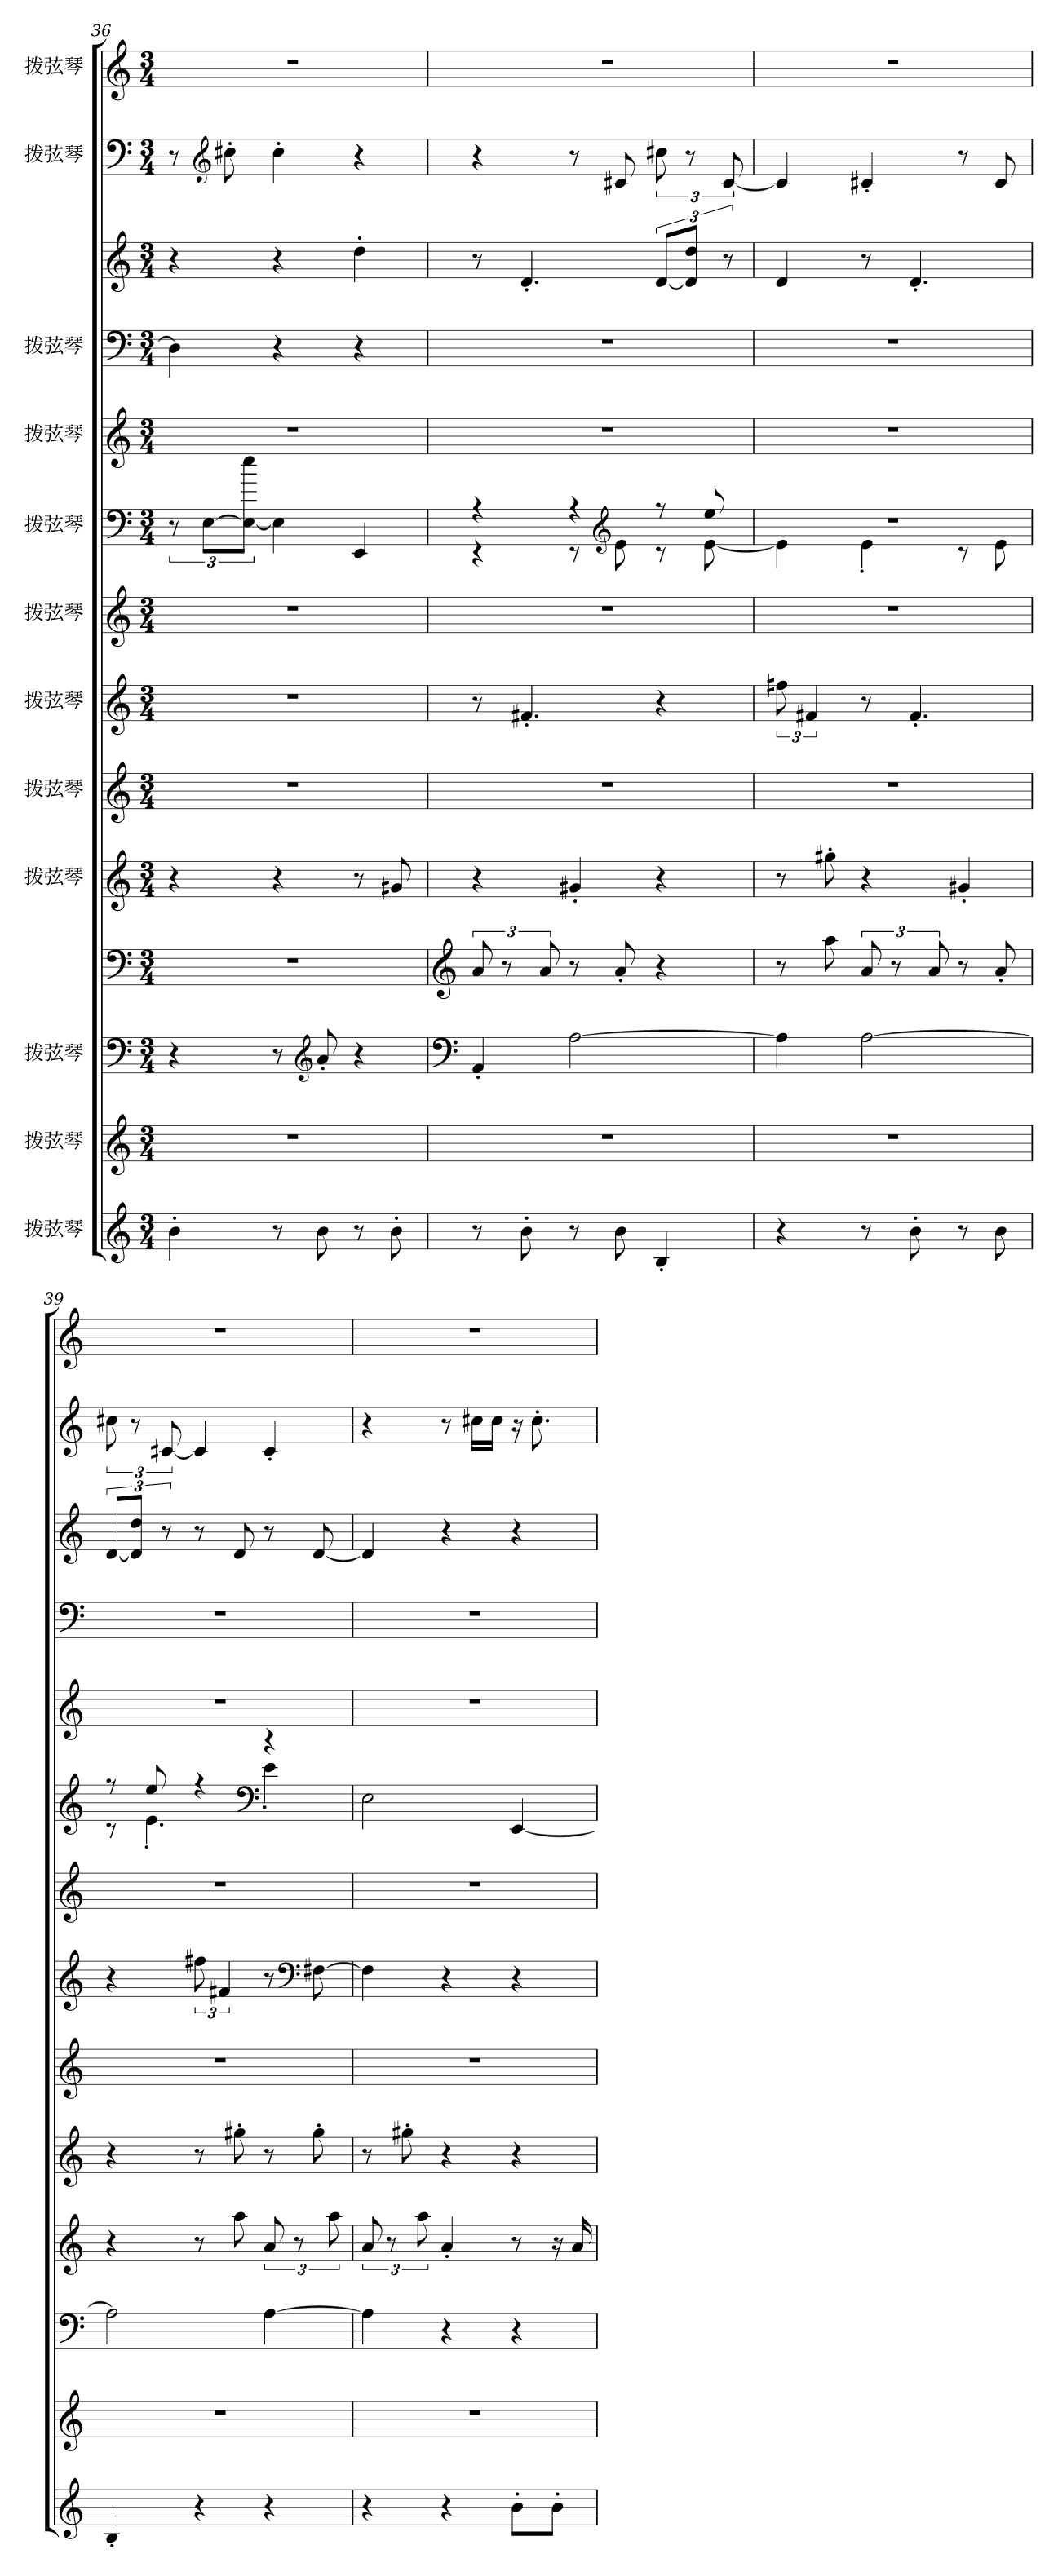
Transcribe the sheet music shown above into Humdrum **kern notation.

**kern	**kern	**kern	**kern	**kern	**kern	**kern	**kern	**kern	**kern	**kern	**kern	**kern	**kern
*part12	*part11	*part10	*part10	*part9	*part8	*part7	*part6	*part5	*part4	*part3	*part3	*part2	*part1
*staff14	*staff13	*staff12	*staff11	*staff10	*staff9	*staff8	*staff7	*staff6	*staff5	*staff4	*staff3	*staff2	*staff1
*I"拨弦琴	*I"拨弦琴	*I"拨弦琴	*	*I"拨弦琴	*I"拨弦琴	*I"拨弦琴	*I"拨弦琴	*I"拨弦琴	*I"拨弦琴	*I"拨弦琴	*	*I"拨弦琴	*I"拨弦琴
*clefG2	*clefG2	*clefF4	*clefF4	*clefG2	*clefG2	*clefG2	*clefG2	*clefF4	*clefG2	*clefF4	*clefG2	*clefF4	*clefG2
*k[]	*k[]	*k[]	*k[]	*k[]	*k[]	*k[]	*k[]	*k[]	*k[]	*k[]	*k[]	*k[]	*k[]
*M3/4	*M3/4	*M3/4	*M3/4	*M3/4	*M3/4	*M3/4	*M3/4	*M3/4	*M3/4	*M3/4	*M3/4	*M3/4	*M3/4
=36	=36	=36	=36	=36	=36	=36	=36	=36	=36	=36	=36	=36	=36
4b'\	2.r	4r	2.r	4r	2.r	2.r	2.r	12r	2.r	4D\]	4r	8r	2.r
.	.	.	.	.	.	.	.	[12E\L	.	.	.	.	.
*	*	*	*	*	*	*	*	*	*	*	*	*clefG2	*
.	.	.	.	.	.	.	.	.	.	.	.	8cc#X'\	.
.	.	.	.	.	.	.	.	12E\_ 12ee\J	.	.	.	.	.
8r	.	8r	.	4r	.	.	.	4E\]	.	4r	4r	4cc#'\	.
*	*	*clefG2	*	*	*	*	*	*	*	*	*	*	*
8b\	.	8a'/	.	.	.	.	.	.	.	.	.	.	.
8r	.	4r	.	8r	.	.	.	4EE/	.	4r	4dd'\	4r	.
8b'\	.	.	.	8g#X/	.	.	.	.	.	.	.	.	.
!!LO:PB:g=z
=37	=37	=37	=37	=37	=37	=37	=37	=37	=37	=37	=37	=37	=37
*	*	*clefF4	*clefG2	*	*	*	*	*	*	*	*	*	*
*	*	*	*	*	*	*	*	*^	*	*	*	*	*
8r	2.r	4AA'/	12a/	4r	2.r	8r	2.r	4r	4r	2.r	2.r	8r	4r	2.r
.	.	.	12r	.	.	.	.	.	.	.	.	.	.	.
8b'\	.	.	.	.	.	4.f#X'/	.	.	.	.	.	4.d'/	.	.
.	.	.	12a/	.	.	.	.	.	.	.	.	.	.	.
8r	.	[2A\	8r	4g#X'/	.	.	.	4r	8r	.	.	.	8r	.
*	*	*	*	*	*	*	*	*clefG2	*	*	*	*	*	*
8b\	.	.	8a'/	.	.	.	.	.	8e\	.	.	.	8c#X/	.
4B'/	.	.	4r	4r	.	4r	.	8r	8r	.	.	[12d/L	12cc#X\	.
.	.	.	.	.	.	.	.	.	.	.	.	12d/] 12dd/J	12r	.
.	.	.	.	.	.	.	.	8ee/	[8e\	.	.	.	.	.
.	.	.	.	.	.	.	.	.	.	.	.	12r	[12c#/	.
=38	=38	=38	=38	=38	=38	=38	=38	=38	=38	=38	=38	=38	=38	=38
4r	2.r	4A\]	8r	8r	2.r	12ff#X\	2.r	2.r	4e\]	2.r	2.r	4d/	4c#/]	2.r
.	.	.	.	.	.	6f#X/	.	.	.	.	.	.	.	.
.	.	.	8aa\	8gg#X'\	.	.	.	.	.	.	.	.	.	.
8r	.	[2A\	12a/	4r	.	8r	.	.	4e'\	.	.	8r	4c#X'/	.
.	.	.	12r	.	.	.	.	.	.	.	.	.	.	.
8b'\	.	.	.	.	.	4.f#'/	.	.	.	.	.	4.d'/	.	.
.	.	.	12a/	.	.	.	.	.	.	.	.	.	.	.
8r	.	.	8r	4g#X'/	.	.	.	.	8r	.	.	.	8r	.
8b\	.	.	8a'/	.	.	.	.	.	8e\	.	.	.	8c#/	.
=39	=39	=39	=39	=39	=39	=39	=39	=39	=39	=39	=39	=39	=39	=39
4B'/	2.r	2A\]	4r	4r	2.r	4r	2.r	8r	8r	2.r	2.r	[12d/L	12cc#X\	2.r
.	.	.	.	.	.	.	.	.	.	.	.	12d/] 12dd/J	12r	.
.	.	.	.	.	.	.	.	8ee/	4.e'\	.	.	.	.	.
.	.	.	.	.	.	.	.	.	.	.	.	12r	[12c#X/	.
4r	.	.	8r	8r	.	12ff#X\	.	4r	.	.	.	8r	4c#/]	.
.	.	.	.	.	.	6f#X/	.	.	.	.	.	.	.	.
.	.	.	8aa\	8gg#X'\	.	.	.	.	.	.	.	8d/	.	.
*	*	*	*	*	*	*	*	*clefF4	*	*	*	*	*	*
4r	.	[4A\	12a/	8r	.	8r	.	4r	4e'\	.	.	8r	4c#'/	.
.	.	.	12r	.	.	.	.	.	.	.	.	.	.	.
*	*	*	*	*	*	*clefF4	*	*	*	*	*	*	*	*
.	.	.	.	8gg#'\	.	[8F#X\	.	.	.	.	.	[8d/	.	.
.	.	.	12aa\	.	.	.	.	.	.	.	.	.	.	.
*	*	*	*	*	*	*	*	*v	*v	*	*	*	*	*
!!LO:PB:g=z
=40	=40	=40	=40	=40	=40	=40	=40	=40	=40	=40	=40	=40	=40
4r	2.r	4A\]	12a/	8r	2.r	4F#\]	2.r	2E\	2.r	2.r	4d/]	4r	2.r
.	.	.	12r	.	.	.	.	.	.	.	.	.	.
.	.	.	.	8gg#X'\	.	.	.	.	.	.	.	.	.
.	.	.	12aa\	.	.	.	.	.	.	.	.	.	.
4r	.	4r	4a'/	4r	.	4r	.	.	.	.	4r	8r	.
.	.	.	.	.	.	.	.	.	.	.	.	16cc#X\LL	.
.	.	.	.	.	.	.	.	.	.	.	.	16cc#\JJ	.
8b'\L	.	4r	8r	4r	.	4r	.	[4EE/	.	.	4r	16r	.
.	.	.	.	.	.	.	.	.	.	.	.	8.cc#'\	.
8b'\J	.	.	16r	.	.	.	.	.	.	.	.	.	.
.	.	.	16a/	.	.	.	.	.	.	.	.	.	.
=	=	=	=	=	=	=	=	=	=	=	=	=	=
*-	*-	*-	*-	*-	*-	*-	*-	*-	*-	*-	*-	*-	*-
